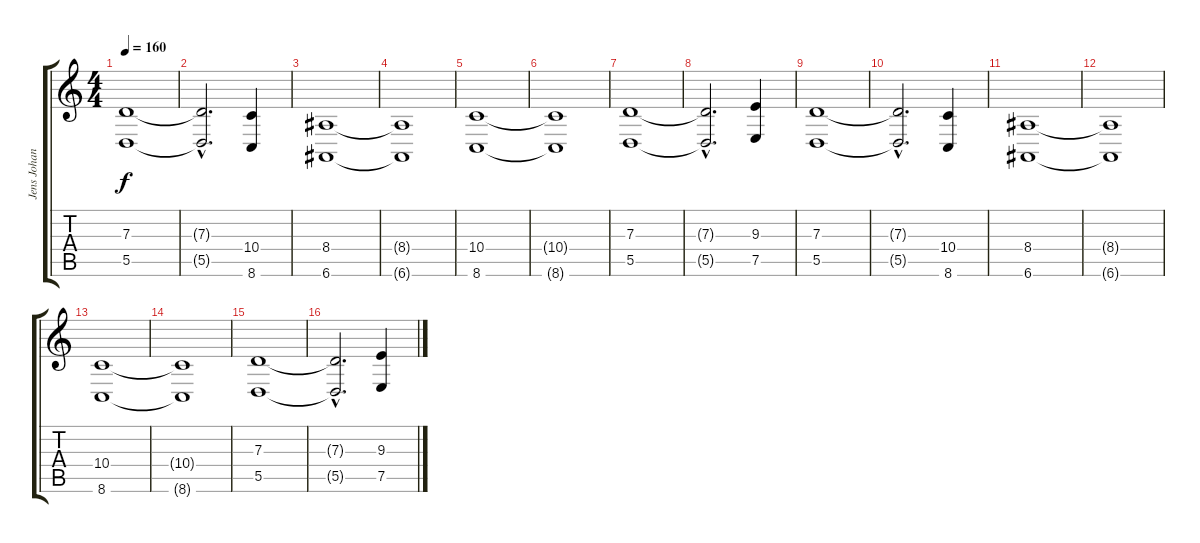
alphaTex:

\track ("Jens Johansson (Keyboard 2)" "Jens Johan") {instrument clavinet}
\staff {score tabs}
\tuning (E4 B3 G3 D3 A2 E2) {hide}
\ts (4 4)
\tempo 160
\clef g2
\ks c
(7.3 5.5).1{dy f instrument clavinet} |
(7.3{hac t} 5.5{hac t}).2{d} (10.4 8.6).4 |
(8.4 6.6).1 |
(8.4{t} 6.6{t}).1 |
(10.4 8.6).1 |
(10.4{t} 8.6{t}).1 |
(7.3 5.5).1 |
(7.3{hac t} 5.5{hac t}).2{d} (9.3 7.5).4 |
(7.3 5.5).1 |
(7.3{hac t} 5.5{hac t}).2{d} (10.4 8.6).4 |
(8.4 6.6).1 |
(8.4{t} 6.6{t}).1 |
(10.4 8.6).1 |
(10.4{t} 8.6{t}).1 |
(7.3 5.5).1 |
(7.3{hac t} 5.5{hac t}).2{d} (9.3 7.5).4
